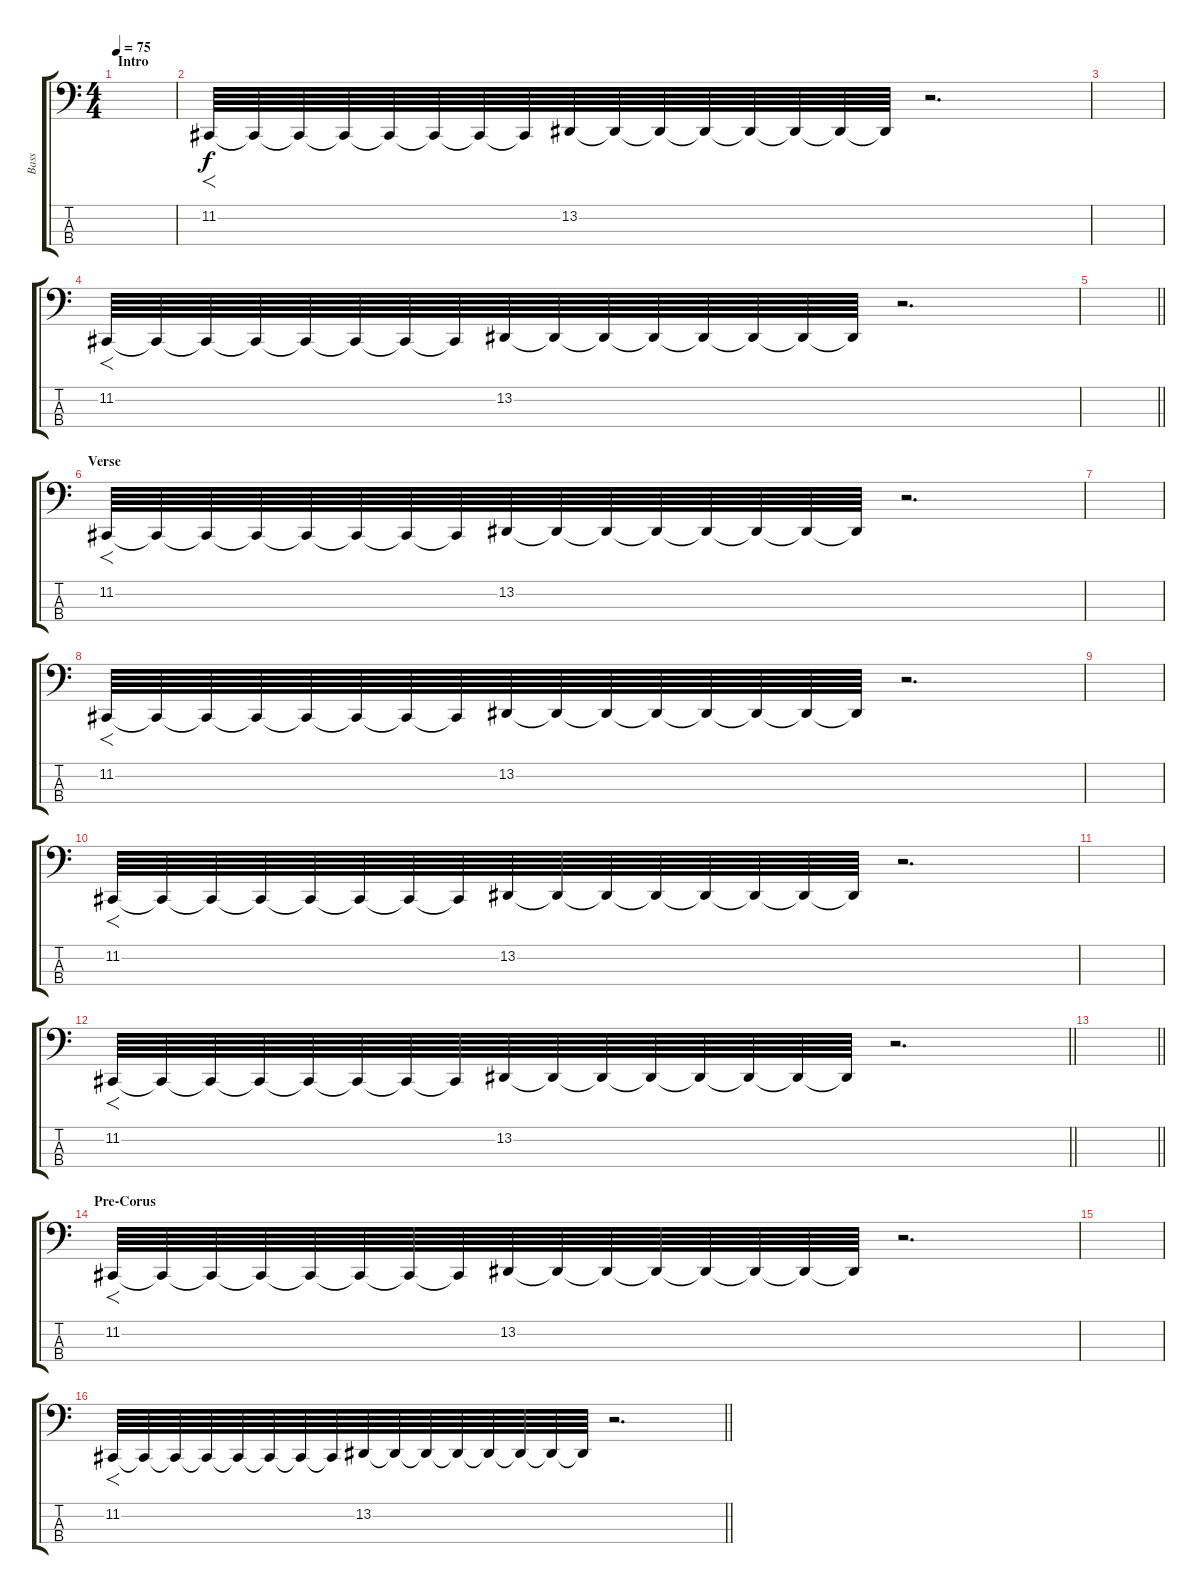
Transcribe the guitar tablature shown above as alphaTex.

\track ("Bass" "Bass") {instrument electricbasspick}
\staff {score tabs}
\tuning (G0 D0 A-1 E-1) {hide}
\ts (4 4)
\section ("" "Intro")
\tempo 75
\clef f4
\ks c
|
11.2.64{f volume 0} 11.2{t}.64{volume 16} 11.2{t}.64 11.2{t}.64 11.2{t}.64 11.2{t}.64 11.2{t}.64 11.2{t}.64 13.2.64{volume 0} 13.2{t}.64{volume 16} 13.2{t}.64 13.2{t}.64 13.2{t}.64 13.2{t}.64 13.2{t}.64 13.2{t}.64 r.2{d} |
|
11.2.64{f volume 0} 11.2{t}.64{volume 16} 11.2{t}.64 11.2{t}.64 11.2{t}.64 11.2{t}.64 11.2{t}.64 11.2{t}.64 13.2.64{volume 0} 13.2{t}.64{volume 16} 13.2{t}.64 13.2{t}.64 13.2{t}.64 13.2{t}.64 13.2{t}.64 13.2{t}.64 r.2{d} |
\barLineRight lightlight
|
\section ("" "Verse")
11.2.64{f volume 0} 11.2{t}.64{volume 16} 11.2{t}.64 11.2{t}.64 11.2{t}.64 11.2{t}.64 11.2{t}.64 11.2{t}.64 13.2.64{volume 0} 13.2{t}.64{volume 16} 13.2{t}.64 13.2{t}.64 13.2{t}.64 13.2{t}.64 13.2{t}.64 13.2{t}.64 r.2{d} |
|
11.2.64{f volume 0} 11.2{t}.64{volume 16} 11.2{t}.64 11.2{t}.64 11.2{t}.64 11.2{t}.64 11.2{t}.64 11.2{t}.64 13.2.64{volume 0} 13.2{t}.64{volume 16} 13.2{t}.64 13.2{t}.64 13.2{t}.64 13.2{t}.64 13.2{t}.64 13.2{t}.64 r.2{d} |
|
11.2.64{f volume 0} 11.2{t}.64{volume 16} 11.2{t}.64 11.2{t}.64 11.2{t}.64 11.2{t}.64 11.2{t}.64 11.2{t}.64 13.2.64{volume 0} 13.2{t}.64{volume 16} 13.2{t}.64 13.2{t}.64 13.2{t}.64 13.2{t}.64 13.2{t}.64 13.2{t}.64 r.2{d} |
|
\barLineRight lightlight
11.2.64{f volume 0} 11.2{t}.64{volume 16} 11.2{t}.64 11.2{t}.64 11.2{t}.64 11.2{t}.64 11.2{t}.64 11.2{t}.64 13.2.64{volume 0} 13.2{t}.64{volume 16} 13.2{t}.64 13.2{t}.64 13.2{t}.64 13.2{t}.64 13.2{t}.64 13.2{t}.64 r.2{d} |
\barLineRight lightlight
|
\section ("" "Pre-Corus")
11.2.64{f volume 0} 11.2{t}.64{volume 16} 11.2{t}.64 11.2{t}.64 11.2{t}.64 11.2{t}.64 11.2{t}.64 11.2{t}.64 13.2.64{volume 0} 13.2{t}.64{volume 16} 13.2{t}.64 13.2{t}.64 13.2{t}.64 13.2{t}.64 13.2{t}.64 13.2{t}.64 r.2{d} |
|
\barLineRight lightlight
11.2.64{f volume 0} 11.2{t}.64{volume 16} 11.2{t}.64 11.2{t}.64 11.2{t}.64 11.2{t}.64 11.2{t}.64 11.2{t}.64 13.2.64{volume 0} 13.2{t}.64{volume 16} 13.2{t}.64 13.2{t}.64 13.2{t}.64 13.2{t}.64 13.2{t}.64 13.2{t}.64 r.2{d}
